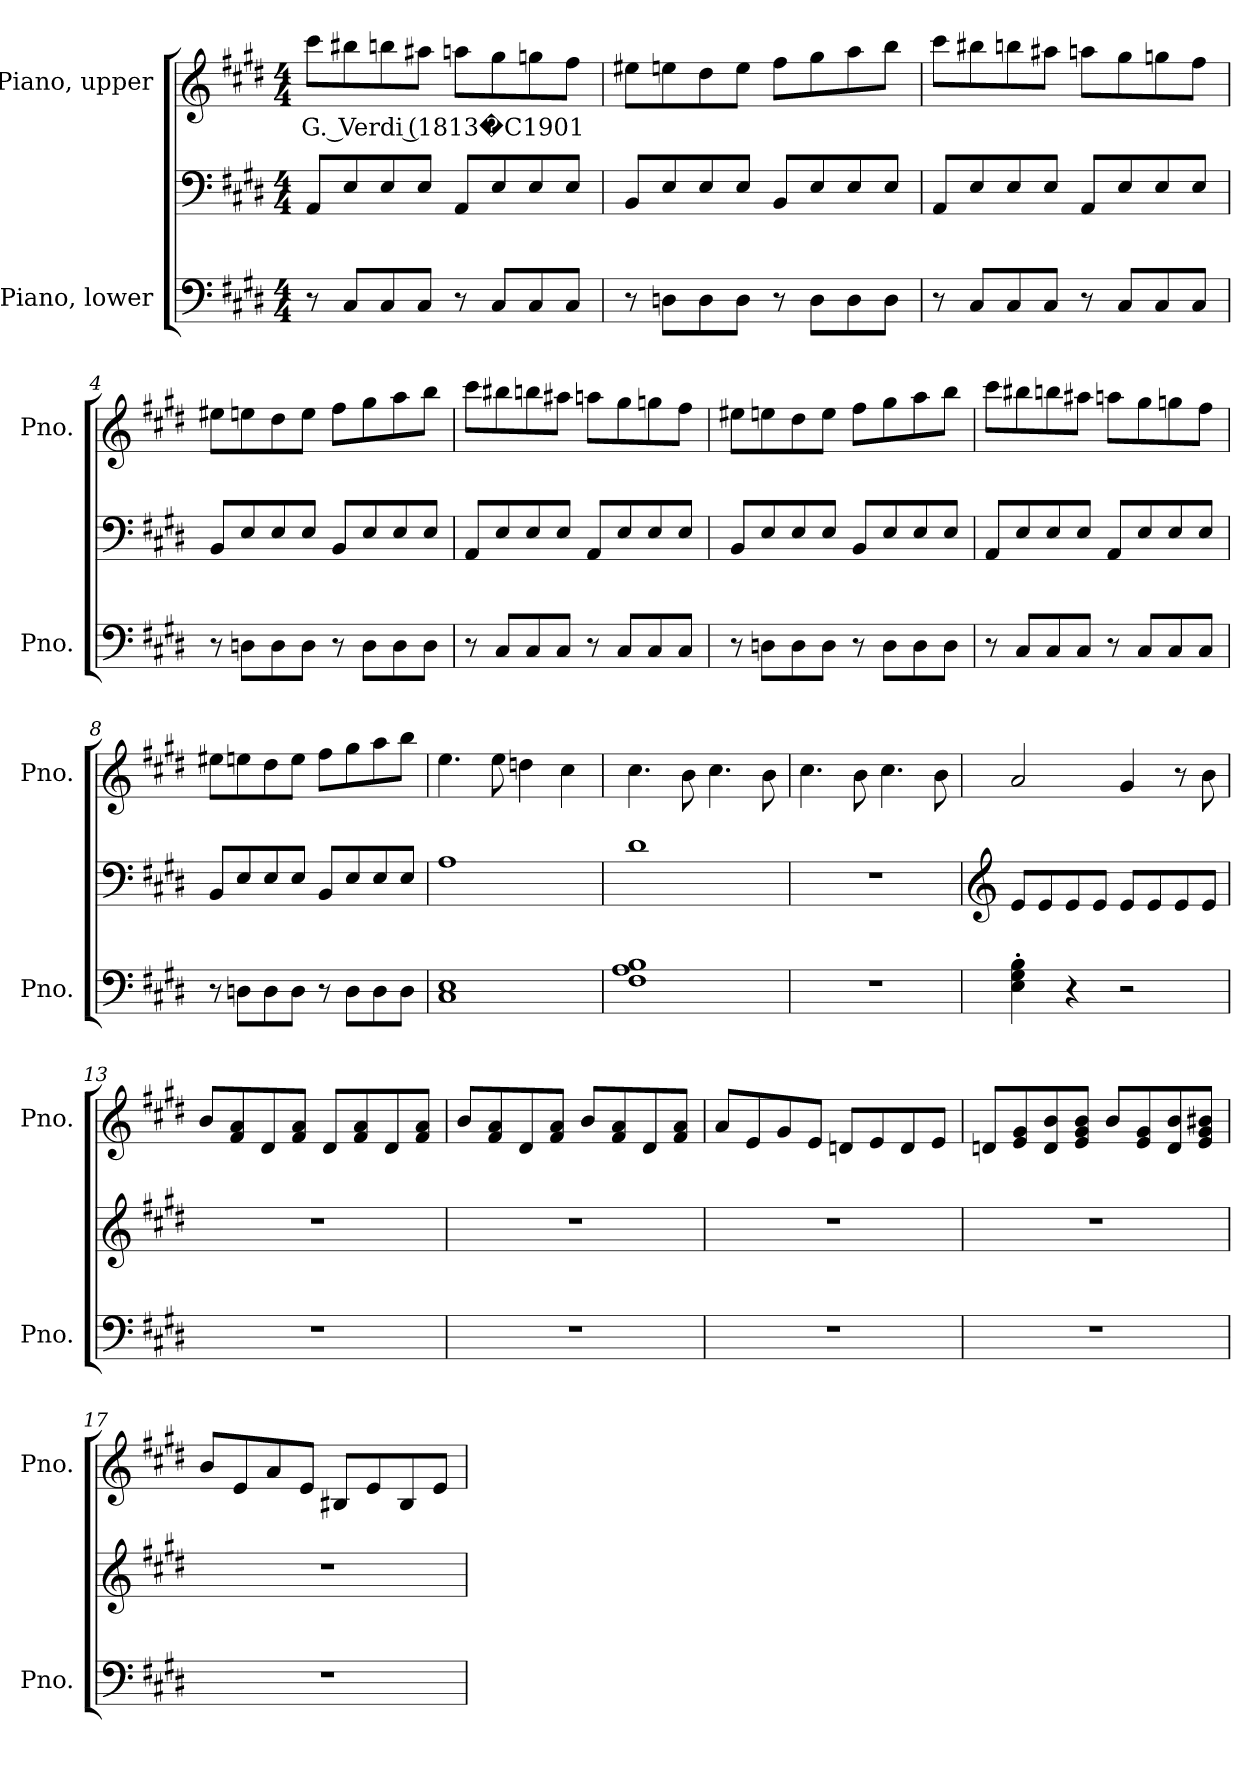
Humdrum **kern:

**kern	**kern	**kern	**text
*part2	*part2	*part1	*part1
*staff3	*staff2	*staff1	*staff1
*I"Piano, lower	*	*I"Piano, upper	*
*I'Pno.	*	*I'Pno.	*
*clefF4	*clefF4	*clefG2	*
*k[f#c#g#d#]	*k[f#c#g#d#]	*k[f#c#g#d#]	*
*M4/4	*M4/4	*M4/4	*
*MM60	*MM60	*MM60	*
=1	=1	=1	=1
!	!	!	!LO:LY:b
8r	8AA/L	8ccc#\L	G. Verdi (1813�C1901
8C#/L	8E/	8bb#X\	.
8C#/	8E/	8bbn\	.
8C#/J	8E/J	8aa#X\J	.
8r	8AA/L	8aan\L	.
8C#/L	8E/	8gg#\	.
8C#/	8E/	8ggn\	.
8C#/J	8E/J	8ff#\J	.
=2	=2	=2	=2
8r	8BB/L	8ee#X\L	.
8Dn\L	8E/	8een\	.
8D\	8E/	8dd#\	.
8D\J	8E/J	8ee\J	.
8r	8BB/L	8ff#\L	.
8D\L	8E/	8gg#\	.
8D\	8E/	8aa\	.
8D\J	8E/J	8bb\J	.
!!LO:LB:g=z
=3	=3	=3	=3
8r	8AA/L	8ccc#\L	.
8C#/L	8E/	8bb#X\	.
8C#/	8E/	8bbn\	.
8C#/J	8E/J	8aa#X\J	.
8r	8AA/L	8aan\L	.
8C#/L	8E/	8gg#\	.
8C#/	8E/	8ggn\	.
8C#/J	8E/J	8ff#\J	.
=4	=4	=4	=4
8r	8BB/L	8ee#X\L	.
8Dn\L	8E/	8een\	.
8D\	8E/	8dd#\	.
8D\J	8E/J	8ee\J	.
8r	8BB/L	8ff#\L	.
8D\L	8E/	8gg#\	.
8D\	8E/	8aa\	.
8D\J	8E/J	8bb\J	.
=5	=5	=5	=5
8r	8AA/L	8ccc#\L	.
8C#/L	8E/	8bb#X\	.
8C#/	8E/	8bbn\	.
8C#/J	8E/J	8aa#X\J	.
8r	8AA/L	8aan\L	.
8C#/L	8E/	8gg#\	.
8C#/	8E/	8ggn\	.
8C#/J	8E/J	8ff#\J	.
!!LO:LB:g=z
=6	=6	=6	=6
8r	8BB/L	8ee#X\L	.
8Dn\L	8E/	8een\	.
8D\	8E/	8dd#\	.
8D\J	8E/J	8ee\J	.
8r	8BB/L	8ff#\L	.
8D\L	8E/	8gg#\	.
8D\	8E/	8aa\	.
8D\J	8E/J	8bb\J	.
=7	=7	=7	=7
8r	8AA/L	8ccc#\L	.
8C#/L	8E/	8bb#X\	.
8C#/	8E/	8bbn\	.
8C#/J	8E/J	8aa#X\J	.
8r	8AA/L	8aan\L	.
8C#/L	8E/	8gg#\	.
8C#/	8E/	8ggn\	.
8C#/J	8E/J	8ff#\J	.
=8	=8	=8	=8
8r	8BB/L	8ee#X\L	.
8Dn\L	8E/	8een\	.
8D\	8E/	8dd#\	.
8D\J	8E/J	8ee\J	.
8r	8BB/L	8ff#\L	.
8D\L	8E/	8gg#\	.
8D\	8E/	8aa\	.
8D\J	8E/J	8bb\J	.
=9	=9	=9	=9
1C# 1E	1A	4.ee\	.
.	.	8ee\	.
.	.	4ddn\	.
.	.	4cc#\	.
!!LO:LB:g=z
=10	=10	=10	=10
1F# 1A 1B	1d#	4.cc#\	.
.	.	8b\	.
.	.	4.cc#\	.
.	.	8b\	.
=11	=11	=11	=11
1r	1r	4.cc#\	.
.	.	8b\	.
.	.	4.cc#\	.
.	.	8b\	.
=12	=12	=12	=12
*	*clefG2	*	*
4E\' 4G#\' 4B\'	8e/L	2a/	.
.	8e/	.	.
4r	8e/	.	.
.	8e/J	.	.
2r	8e/L	4g#/	.
.	8e/	.	.
.	8e/	8r	.
.	8e/J	8b\	.
=13	=13	=13	=13
1r	1r	8b/L	.
.	.	8f#/ 8a/	.
.	.	8d#/	.
.	.	8f#/ 8a/J	.
.	.	8d#/L	.
.	.	8f#/ 8a/	.
.	.	8d#/	.
.	.	8f#/ 8a/J	.
=14	=14	=14	=14
1r	1r	8b/L	.
.	.	8f#/ 8a/	.
.	.	8d#/	.
.	.	8f#/ 8a/J	.
.	.	8b/L	.
.	.	8f#/ 8a/	.
.	.	8d#/	.
.	.	8f#/ 8a/J	.
!!LO:PB:g=z
=15	=15	=15	=15
1r	1r	8a/L	.
.	.	8e/	.
.	.	8g#/	.
.	.	8e/J	.
.	.	8dn/L	.
.	.	8e/	.
.	.	8d/	.
.	.	8e/J	.
=16	=16	=16	=16
1r	1r	8dn/L	.
.	.	8e/ 8g#/	.
.	.	8d/ 8b/	.
.	.	8e/ 8g#/ 8b/J	.
.	.	8b/L	.
.	.	8e/ 8g#/	.
.	.	8d/ 8b/	.
.	.	8e/ 8g#/ 8b#X/J	.
=17	=17	=17	=17
1r	1r	8b/L	.
.	.	8e/	.
.	.	8a/	.
.	.	8e/J	.
.	.	8B#X/L	.
.	.	8e/	.
.	.	8B#/	.
.	.	8e/J	.
=	=	=	=
*-	*-	*-	*-
